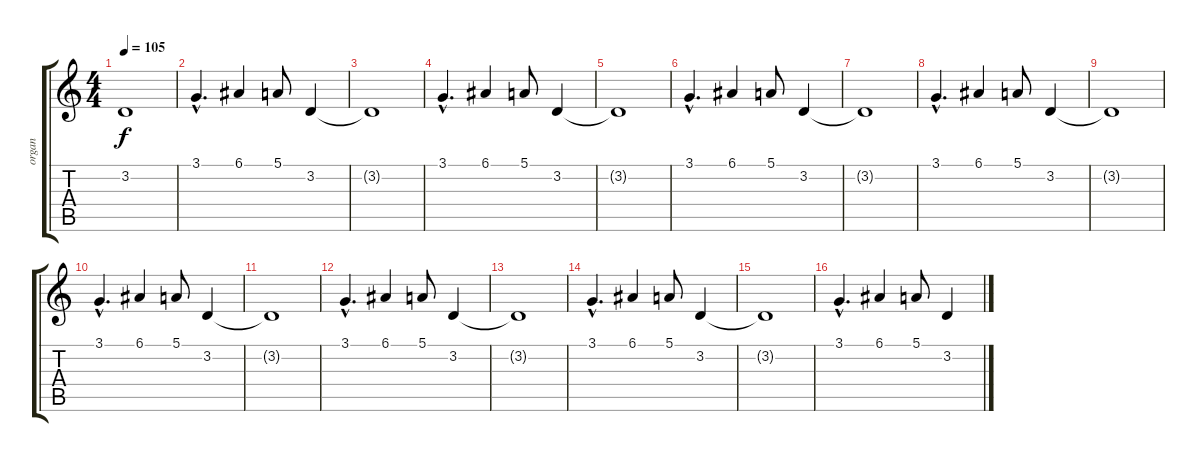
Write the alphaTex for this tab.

\track ("organ" "organ") {instrument churchorgan}
\staff {score tabs}
\tuning (E4 B3 G3 D3 A2 E2) {hide}
\ts (4 4)
\tempo 105
\clef g2
\ks c
3.2{t}.1{dy f} |
3.1{hac}.4{d} 6.1.4 5.1.8 3.2.4 |
3.2{t}.1 |
3.1{hac}.4{d} 6.1.4 5.1.8 3.2.4 |
3.2{t}.1 |
3.1{hac}.4{d} 6.1.4 5.1.8 3.2.4 |
3.2{t}.1 |
3.1{hac}.4{d} 6.1.4 5.1.8 3.2.4 |
3.2{t}.1 |
3.1{hac}.4{d} 6.1.4 5.1.8 3.2.4 |
3.2{t}.1 |
3.1{hac}.4{d} 6.1.4 5.1.8 3.2.4 |
3.2{t}.1 |
3.1{hac}.4{d} 6.1.4 5.1.8 3.2.4 |
3.2{t}.1 |
3.1{hac}.4{d} 6.1.4 5.1.8 3.2.4
